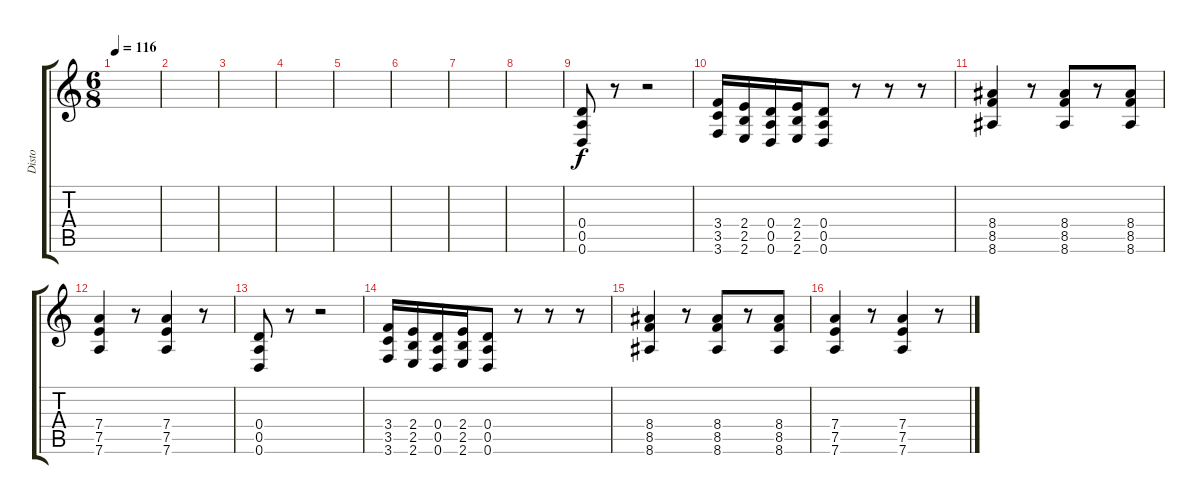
\track ("Disto" "Disto") {instrument overdrivenguitar}
\staff {score tabs}
\tuning (E4 B3 G3 D3 A2 D2) {hide}
\ts (6 8)
\tempo 116
\clef g2
\ks c
|
|
|
|
|
|
|
|
(0.4 0.5 0.6).8 r.8 r.2 |
(3.4 3.5 3.6).16 (2.4 2.5 2.6).16 (0.4 0.5 0.6).16 (2.4 2.5 2.6).16 (0.4 0.5 0.6).8 r.8 r.8 r.8 |
(8.4 8.5 8.6).4 r.8 (8.4 8.5 8.6).8 r.8 (8.4 8.5 8.6).8 |
(7.4 7.5 7.6).4 r.8 (7.4 7.5 7.6).4 r.8 |
(0.4 0.5 0.6).8 r.8 r.2 |
(3.4 3.5 3.6).16 (2.4 2.5 2.6).16 (0.4 0.5 0.6).16 (2.4 2.5 2.6).16 (0.4 0.5 0.6).8 r.8 r.8 r.8 |
(8.4 8.5 8.6).4 r.8 (8.4 8.5 8.6).8 r.8 (8.4 8.5 8.6).8 |
(7.4 7.5 7.6).4 r.8 (7.4 7.5 7.6).4 r.8
